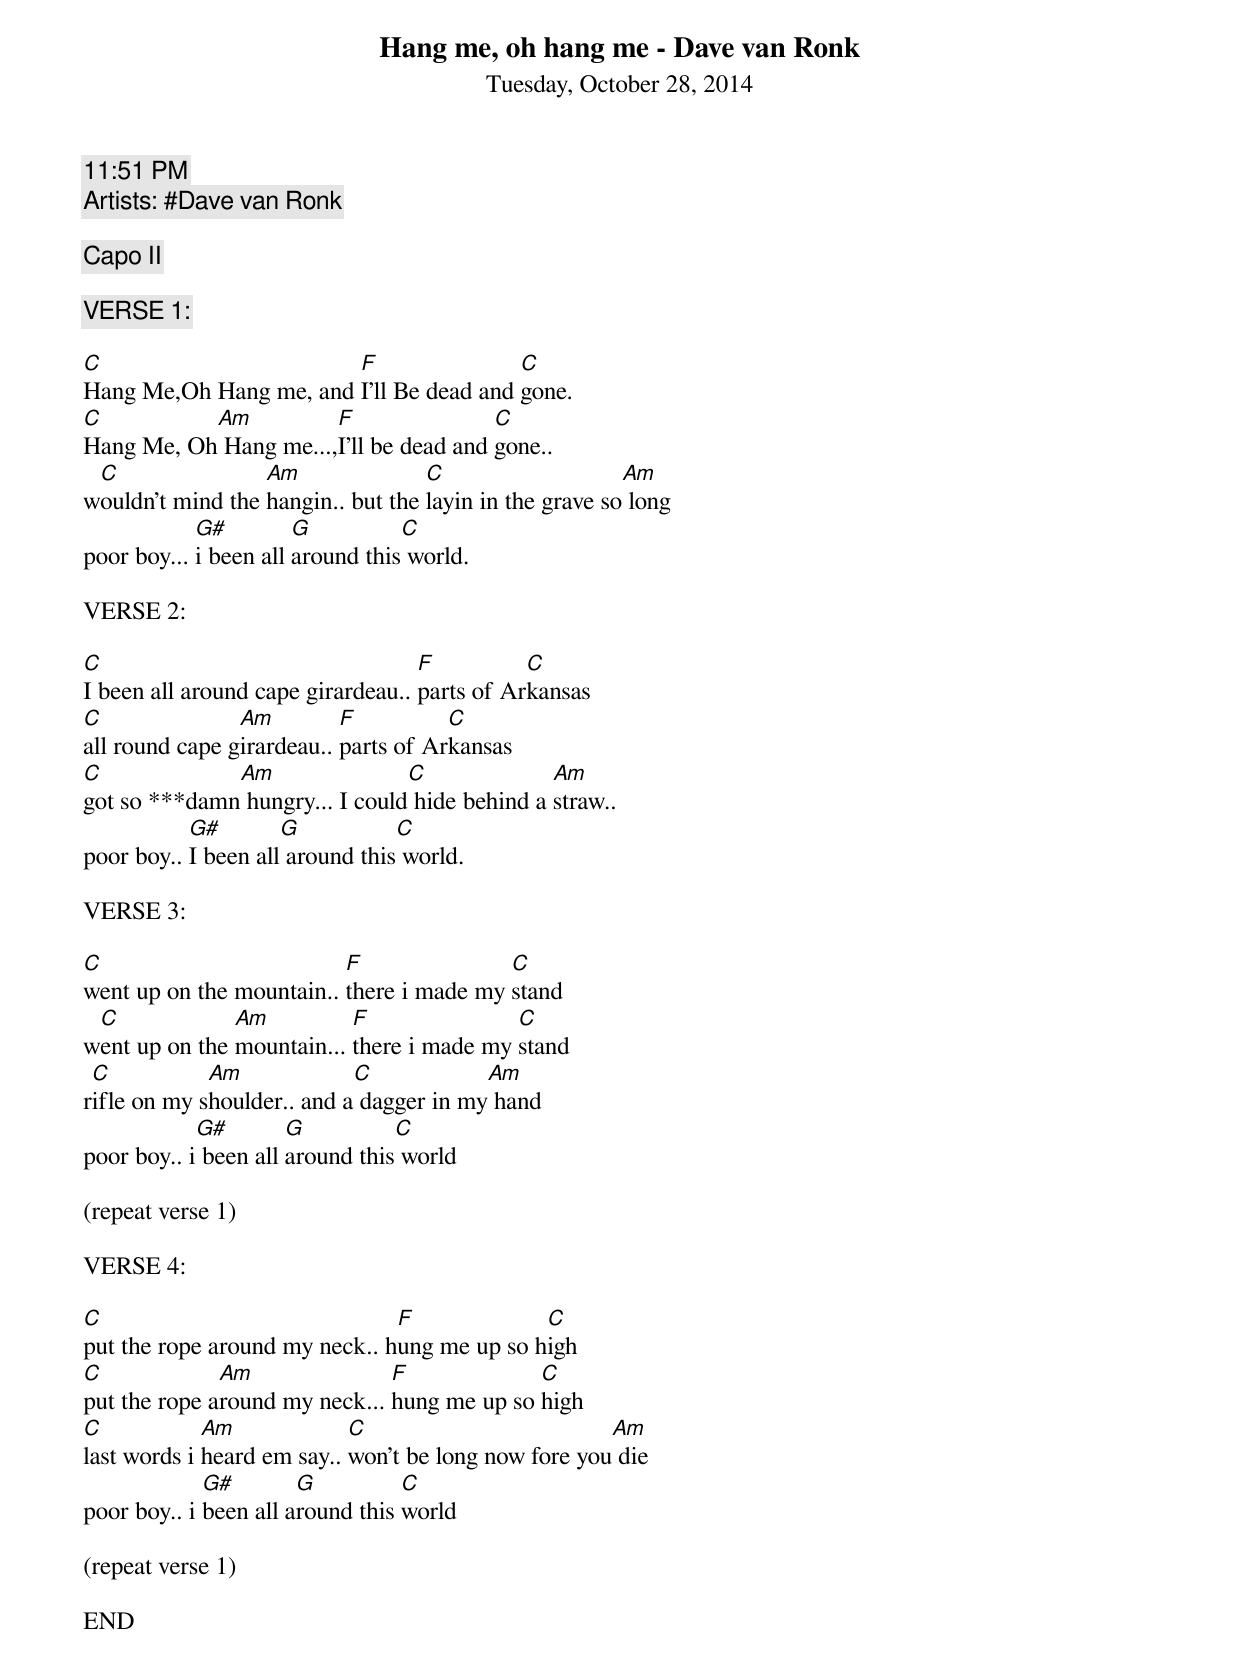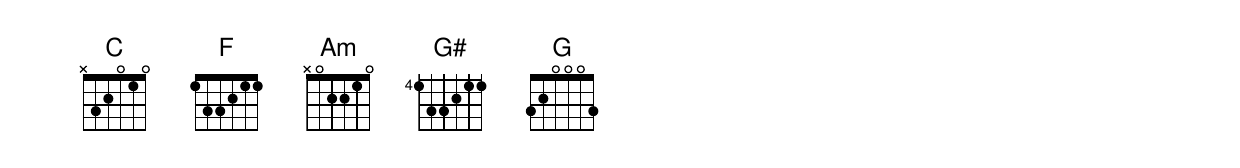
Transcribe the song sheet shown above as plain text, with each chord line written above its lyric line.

Hang me, oh hang me - Dave van Ronk
Tuesday, October 28, 2014
11:51 PM
Artists: #Dave van Ronk

Capo II

VERSE 1:

C                       F                C
Hang Me,Oh Hang me, and I'll Be dead and gone.
C          Am          F                C
Hang Me, Oh Hang me...,I'll be dead and gone..
 C                Am               C                    Am
wouldn't mind the hangin.. but the layin in the grave so long
            G#         G          C
poor boy... i been all around this world.

VERSE 2:

C                                  F          C
I been all around cape girardeau.. parts of Arkansas
C               Am         F          C
all round cape girardeau.. parts of Arkansas
C             Am                C              Am
got so ***damn hungry... I could hide behind a straw..
           G#        G           C
poor boy.. I been all around this world.

VERSE 3:

C                         F               C
went up on the mountain.. there i made my stand
 C             Am          F               C
went up on the mountain... there i made my stand
 C           Am             C            Am
rifle on my shoulder.. and a dagger in my hand
            G#        G          C
poor boy.. i been all around this world

(repeat verse 1)

VERSE 4:

C                              F             C
put the rope around my neck.. hung me up so high
C             Am               F             C
put the rope around my neck... hung me up so high
C            Am             C                         Am
last words i heard em say.. won't be long now fore you die
             G#        G          C
poor boy.. i been all around this world

(repeat verse 1)

END
